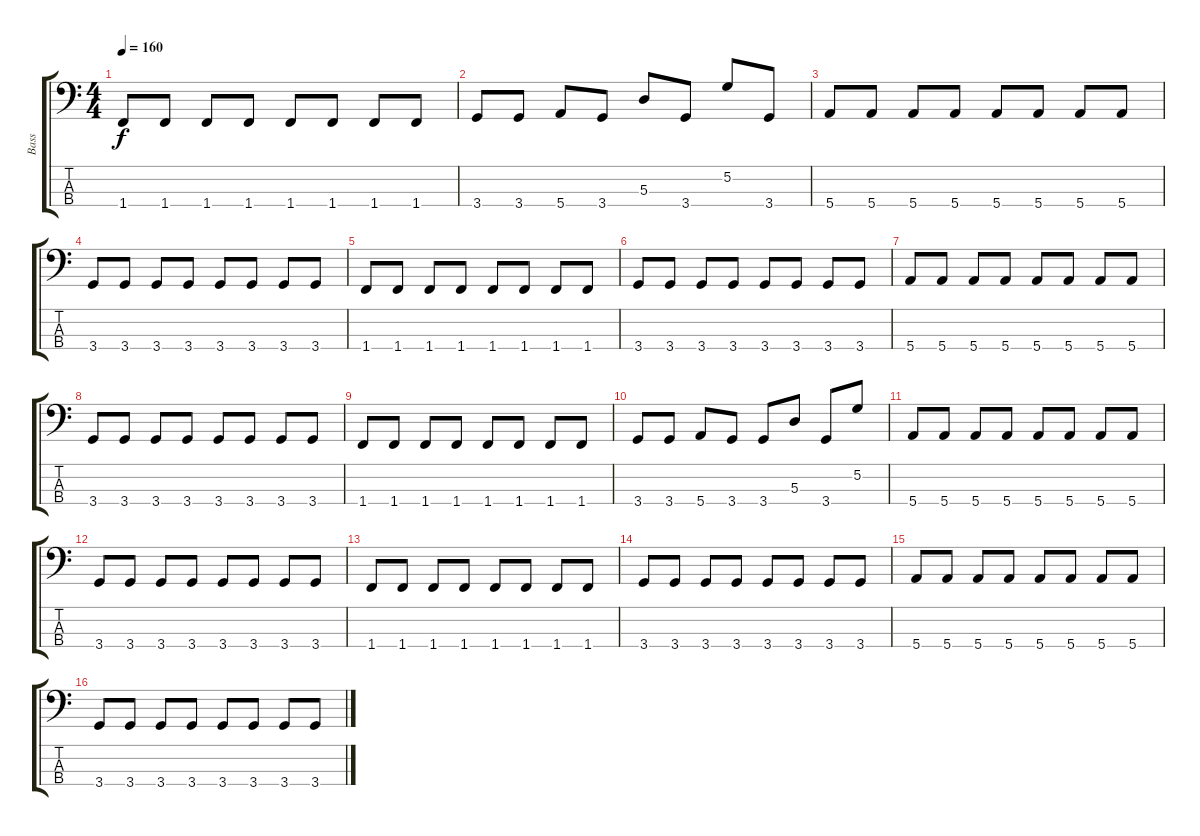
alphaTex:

\track ("Bass" "Bass") {instrument slapbass1}
\staff {score tabs}
\tuning (G2 D2 A1 E1) {hide}
\ts (4 4)
\tempo 160
\clef f4
\ks c
1.4.8{dy f} 1.4.8 1.4.8 1.4.8 1.4.8 1.4.8 1.4.8 1.4.8 |
3.4.8 3.4.8 5.4.8 3.4.8 5.3.8 3.4.8 5.2.8 3.4.8 |
5.4.8 5.4.8 5.4.8 5.4.8 5.4.8 5.4.8 5.4.8 5.4.8 |
3.4.8 3.4.8 3.4.8 3.4.8 3.4.8 3.4.8 3.4.8 3.4.8 |
1.4.8 1.4.8 1.4.8 1.4.8 1.4.8 1.4.8 1.4.8 1.4.8 |
3.4.8 3.4.8 3.4.8 3.4.8 3.4.8 3.4.8 3.4.8 3.4.8 |
5.4.8 5.4.8 5.4.8 5.4.8 5.4.8 5.4.8 5.4.8 5.4.8 |
3.4.8 3.4.8 3.4.8 3.4.8 3.4.8 3.4.8 3.4.8 3.4.8 |
1.4.8 1.4.8 1.4.8 1.4.8 1.4.8 1.4.8 1.4.8 1.4.8 |
3.4.8 3.4.8 5.4.8 3.4.8 3.4.8 5.3.8 3.4.8 5.2.8 |
5.4.8 5.4.8 5.4.8 5.4.8 5.4.8 5.4.8 5.4.8 5.4.8 |
3.4.8 3.4.8 3.4.8 3.4.8 3.4.8 3.4.8 3.4.8 3.4.8 |
1.4.8 1.4.8 1.4.8 1.4.8 1.4.8 1.4.8 1.4.8 1.4.8 |
3.4.8 3.4.8 3.4.8 3.4.8 3.4.8 3.4.8 3.4.8 3.4.8 |
5.4.8 5.4.8 5.4.8 5.4.8 5.4.8 5.4.8 5.4.8 5.4.8 |
3.4.8 3.4.8 3.4.8 3.4.8 3.4.8 3.4.8 3.4.8 3.4.8
